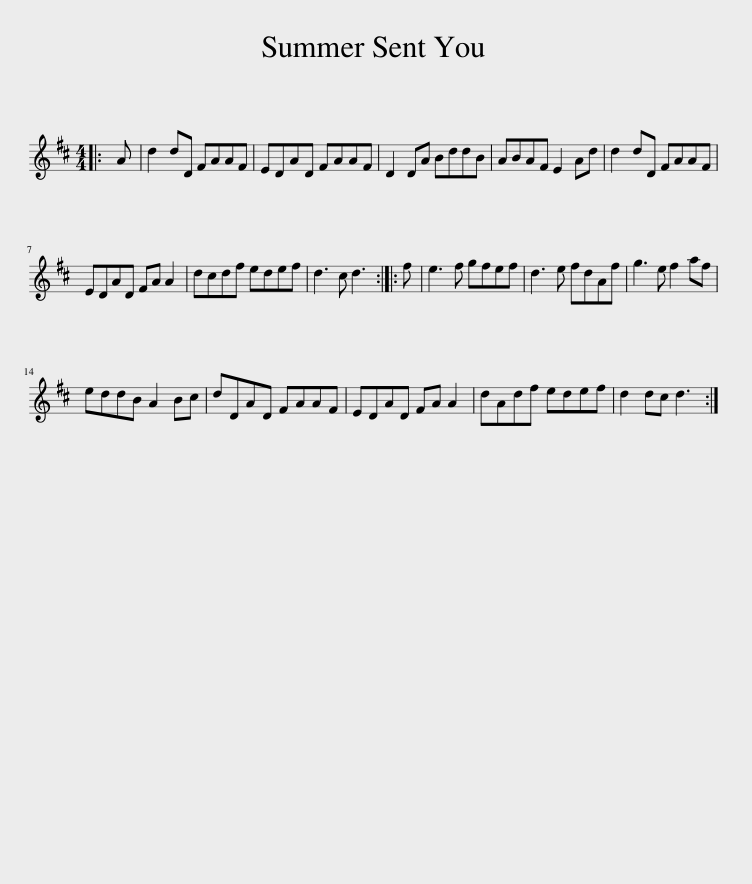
X:1
L:1/8
M:4/4
I:linebreak $
K:D
V:1 treble
V:1
|: A | d2 dD FAAF | EDAD FAAF | D2 DA BddB | ABAF E2 Ad | %5
 d2 dD FAAF |$ EDAD FA A2 | dcdf edef | d3 c d3 :: f | %10
 e3 f gfef | d3 e fdAf | g3 e f2 af |$ eddB A2 Bc | dDAD FAAF | %15
 EDAD FA A2 | dAdf edef | d2 dc d3 :| %18
